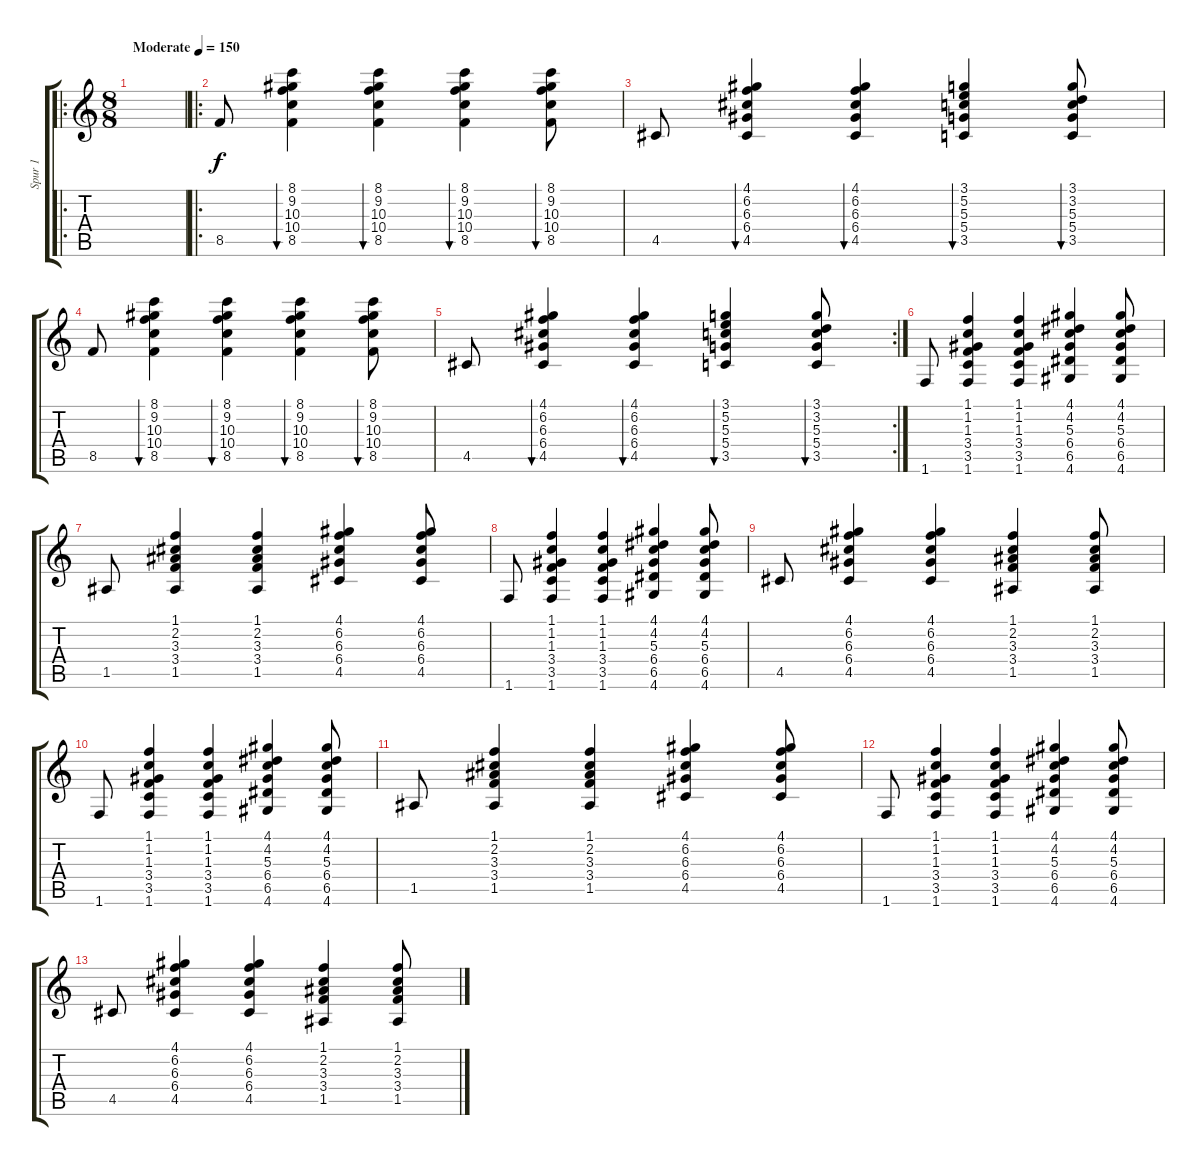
\track ("Spur 1" "Spur 1") {instrument electricguitarclean}
\staff {score tabs}
\tuning (E4 B3 G3 D3 A2 E2) {hide}
\ro
\ts (8 8)
\tempo (150 "Moderate")
\clef g2
\ks c
|
\ro
8.5.8 (8.1 9.2 10.3 10.4 8.5).4{bu 60} (8.1 9.2 10.3 10.4 8.5).4{bu 60} (8.1 9.2 10.3 10.4 8.5).4{bu 60} (8.1 9.2 10.3 10.4 8.5).8{bu 60} |
4.5.8 (4.1 6.2 6.3 6.4 4.5).4{bu 60} (4.1 6.2 6.3 6.4 4.5).4{bu 60} (3.1 5.2 5.3 5.4 3.5).4{bu 60} (3.1 3.2 5.3 5.4 3.5).8{bu 60} |
8.5.8 (8.1 9.2 10.3 10.4 8.5).4{bu 60} (8.1 9.2 10.3 10.4 8.5).4{bu 60} (8.1 9.2 10.3 10.4 8.5).4{bu 60} (8.1 9.2 10.3 10.4 8.5).8{bu 60} |
\rc 2
4.5.8 (4.1 6.2 6.3 6.4 4.5).4{bu 60} (4.1 6.2 6.3 6.4 4.5).4{bu 60} (3.1 5.2 5.3 5.4 3.5).4{bu 60} (3.1 3.2 5.3 5.4 3.5).8{bu 60} |
1.6.8 (1.1 1.2 1.3 3.4 3.5 1.6).4 (1.1 1.2 1.3 3.4 3.5 1.6).4 (4.1 4.2 5.3 6.4 6.5 4.6).4 (4.1 4.2 5.3 6.4 6.5 4.6).8 |
1.5.8 (1.1 2.2 3.3 3.4 1.5).4 (1.1 2.2 3.3 3.4 1.5).4 (4.1 6.2 6.3 6.4 4.5).4 (4.1 6.2 6.3 6.4 4.5).8 |
1.6.8 (1.1 1.2 1.3 3.4 3.5 1.6).4 (1.1 1.2 1.3 3.4 3.5 1.6).4 (4.1 4.2 5.3 6.4 6.5 4.6).4 (4.1 4.2 5.3 6.4 6.5 4.6).8 |
4.5.8 (4.1 6.2 6.3 6.4 4.5).4 (4.1 6.2 6.3 6.4 4.5).4 (1.1 2.2 3.3 3.4 1.5).4 (1.1 2.2 3.3 3.4 1.5).8 |
1.6.8 (1.1 1.2 1.3 3.4 3.5 1.6).4 (1.1 1.2 1.3 3.4 3.5 1.6).4 (4.1 4.2 5.3 6.4 6.5 4.6).4 (4.1 4.2 5.3 6.4 6.5 4.6).8 |
1.5.8 (1.1 2.2 3.3 3.4 1.5).4 (1.1 2.2 3.3 3.4 1.5).4 (4.1 6.2 6.3 6.4 4.5).4 (4.1 6.2 6.3 6.4 4.5).8 |
1.6.8 (1.1 1.2 1.3 3.4 3.5 1.6).4 (1.1 1.2 1.3 3.4 3.5 1.6).4 (4.1 4.2 5.3 6.4 6.5 4.6).4 (4.1 4.2 5.3 6.4 6.5 4.6).8 |
4.5.8 (4.1 6.2 6.3 6.4 4.5).4 (4.1 6.2 6.3 6.4 4.5).4 (1.1 2.2 3.3 3.4 1.5).4 (1.1 2.2 3.3 3.4 1.5).8
